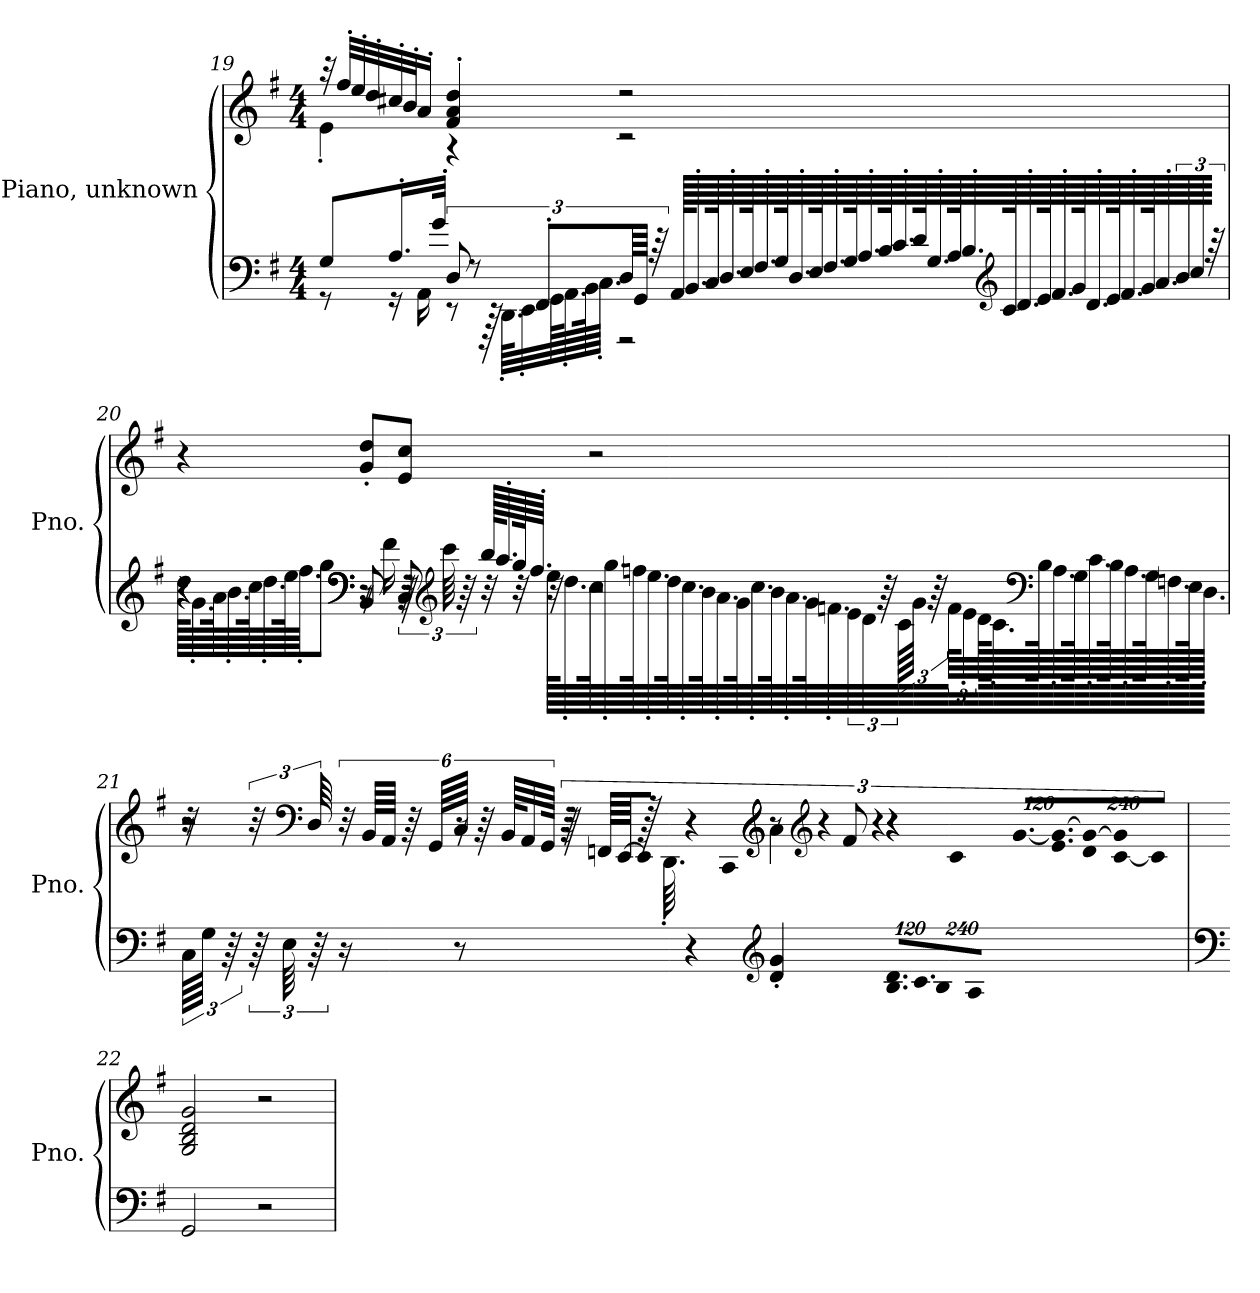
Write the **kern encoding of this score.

**kern	**kern
*part1	*part1
*staff2	*staff1
*I"Piano, unknown	*
*I'Pno.	*
!!LO:PB:g=z
*clefF4	*clefG2
*k[f#]	*k[f#]
*M4/4	*M4/4
=19	=19
*^	*^
8G/L	8r	32r	4e'\
.	.	32ff#'/LLL	.
.	.	32ee'/	.
.	.	32dd'/	.
16.A'/L	16r	32cc#X'/	.
.	.	32b'/J	.
.	16AA\	16a'/JJ	.
32g'/JJk	.	.	.
12D/	8r	4f#/' 4a/' 4dd/'	4r
12r	.	.	.
.	128r	.	.
.	64.DD'\KLLL	.	.
.	32EE'\	.	.
12FF#'/L	.	.	.
.	128GG\KL	.	.
.	64.AA'\	.	.
.	128BB\K	.	.
.	64.C'\JJJJ	.	.
96D/LLL	2r	2r	2r
96GG/JJJJ	.	.	.
96r	.	.	.
128AA/KLLLL	.	.	.
64.BB'/	.	.	.
128C/K	.	.	.
64.D'/	.	.	.
128E/K	.	.	.
64.F#'/	.	.	.
128G/K	.	.	.
64.D'/	.	.	.
128E/K	.	.	.
64.F#'/	.	.	.
128G/K	.	.	.
64.A'/	.	.	.
128B/K	.	.	.
64.c'/	.	.	.
128d/K	.	.	.
64.G'/	.	.	.
128A/K	.	.	.
64.B'/	.	.	.
*clefG2	*	*	*
128c/K	.	.	.
64.d'/	.	.	.
128e/K	.	.	.
64.f#'/	.	.	.
128g/K	.	.	.
64.d'/	.	.	.
128e/K	.	.	.
64.f#'/	.	.	.
128g/K	.	.	.
64.a'/	.	.	.
96b/	.	.	.
96cc/JJJJ	.	.	.
96r	.	.	.
*	*	*v	*v
!!LO:LB:g=z
=20	=20	=20
*	*^	*
4r	128dd\KLLLL	4r	4r
.	64.g'\	.	.
.	128a\K	.	.
.	64.b'\	.	.
.	128cc\K	.	.
.	64.dd'\	.	.
.	128ee\K	.	.
.	64.ff#'\JJJ	.	.
.	8gg\J	.	.
*clefF4	*	*	*
8BB/	16r	8r	8g/' 8dd/'L
.	16f#\	.	.
32r	96r	8C/	8e/ 8cc/J
*clefG2	*	*	*
.	96ccc\	.	.
.	96r	.	.
128bb/KLLLL	32r	.	.
64.aa'/	.	.	.
128gg/K	32r	.	.
64.ff#'/JJJJ	.	.	.
32r	128ee\KLLLL	.	.
.	64.dd'\	.	.
2r	128cc\K	2r	2r
.	64.gg'\	.	.
.	128ffn\K	.	.
.	64.ee'\	.	.
.	128dd\K	.	.
.	64.cc'\	.	.
.	128b\K	.	.
.	64.a'\	.	.
.	128g\K	.	.
.	64.cc'\	.	.
.	128b\K	.	.
.	64.a'\	.	.
.	128g\K	.	.
.	64.fn'\	.	.
.	96e\	.	.
.	96d\JJJJ	.	.
.	96r	.	.
.	96c\LLLL	.	.
.	96g\JJJJ	.	.
.	96r	.	.
.	96f\KLLL	.	.
.	48e'\	.	.
.	128d\KL	.	.
.	64.c'\	.	.
*clefF4	*	*	*
.	128B\K	.	.
.	64.A'\	.	.
.	128G\K	.	.
.	64.c'\	.	.
.	128B\K	.	.
.	64.A'\	.	.
.	128G\K	.	.
.	64.Fn'\	.	.
.	128E\K	.	.
.	64.D'\JJJJ	.	.
*v	*v	*v	*
!!LO:LB:g=z
=21	=21
*	*^
*	*	*^
96C\LLLL	2r	8r	32r
96G\JJJJ	.	.	.
96r	.	.	.
96r	.	.	48r
96E\	.	.	.
*	*clefF4	*	*
96r	.	.	96D/
16r	.	.	48r
.	.	.	96BB/LLLL
.	.	.	96AA/JJJJ
.	.	.	96r
.	.	.	96GG/LLLL
8r	.	16r	96C/JJJJ
.	.	.	96r
.	.	.	96BB/KLLL
*	*	*	*Xbrackettup
.	.	.	48AA/
.	.	.	96GG/JJJk
*	*	*	*brackettup
.	.	32r	96r
.	.	.	96FFn/LLLL
.	.	.	[96EE/J
.	.	128r	32EE/JJJ]
.	.	64.DD'\	.
4r	.	4r	4CC/
*clefG2	*clefG2	*	*
4d/' 4g/'	8r	4a\	8r
.	8f#/	.	16r
.	.	.	16c/
*Xbrackettup	*	*	*
!LO:N:vis=32.	!	!	!
*	*	*	*Xbrackettup
!	!	!	!LO:N:vis=32.
1920%103B/ 1920%103d/LLL	4r	4r	[1920%103g/LLL
!LO:N:vis=32.	!	!	!LO:N:vis=32.
1920%103c/J	.	.	1920%103e/ 1920%103g/_J
!LO:N:vis=16	!	!	!LO:N:vis=16
1920%137B/	.	.	1920%137d/ 1920%137g/_
!LO:N:vis=16	!	!	!LO:N:vis=32
1920%137A/JJ	.	.	[640%23c/ 640%23g/]L
!	!	!	!LO:N:vis=32
.	.	.	640%23c/JJJ]
1920ryy	1920ryy	1920ryy	.
*	*v	*v	*v
=22	=22
*clefF4	*
2GG/	2G/ 2B/ 2d/ 2g/
2r	2r
=	=
*-	*-
